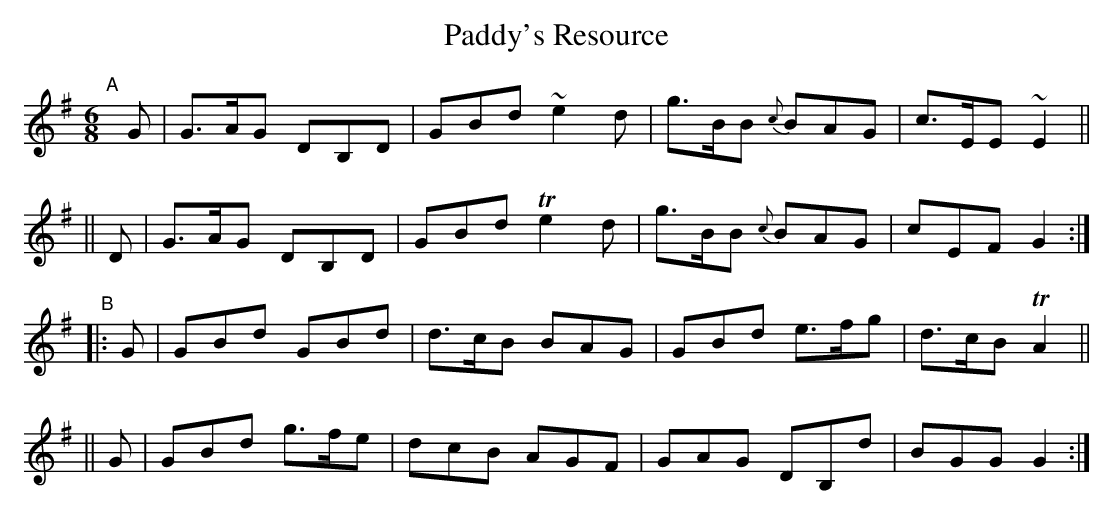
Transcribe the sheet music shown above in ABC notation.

X:1
T: Paddy's Resource
M: 6/8
L: 1/8
K: G
"^A"\
[|]G | G>AG DB,D | GBd ~e2d | g>BB {c}BAG | c>EE ~E2 ||
|| D | G>AG DB,D | GBd Te2d | g>BB {c}BAG | cEF G2 :|
"^B"\
|: G | GBd GBd  | d>cB BAG | GBd e>fg | d>cB TA2 ||
|| G | GBd g>fe | dcB  AGF | GAG DB,d | BGG G2 :|
